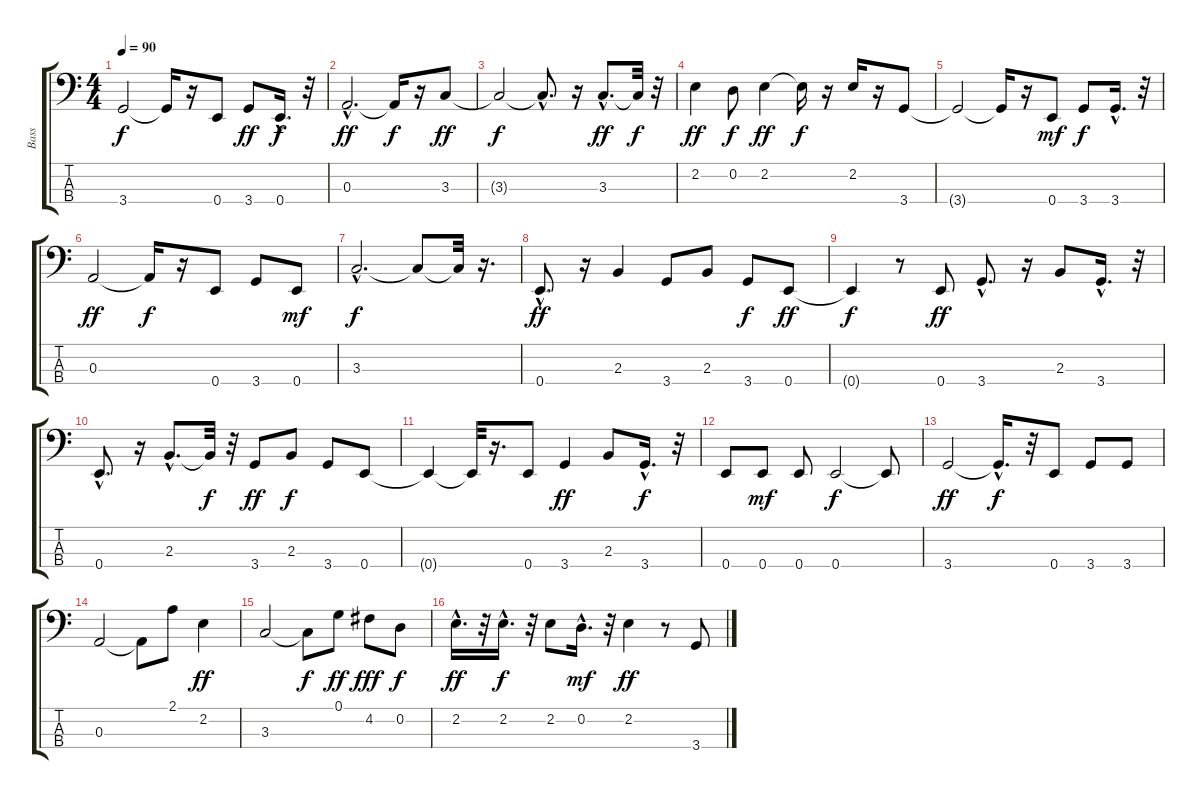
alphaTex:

\track ("Bass" "Bass") {instrument electricbasspick}
\staff {score tabs}
\tuning (G2 D2 A1 E1) {hide}
\ts (4 4)
\tempo 90
\clef f4
\ks c
3.4{t}.2{dy f} 3.4{t}.16 r.16 0.4.8 3.4.8{dy ff} 0.4{hac}.16{d dy f} r.32 |
0.3{hac}.2{d dy ff} 0.3{t}.16{dy f} r.16 3.3.8{dy ff} |
3.3{t}.2{dy f} 3.3{hac t}.8{d} r.16 3.3{hac}.8{d dy ff} 3.3{t}.32{dy f} r.32 |
2.2.4{dy ff} 0.2.8{dy f} 2.2.4{dy ff} 2.2{t}.16{dy f} r.16 2.2.16 r.16 3.4.8 |
3.4{t}.2 3.4{t}.16 r.16 0.4.8{dy mf} 3.4.8{dy f} 3.4{hac}.16{d} r.32 |
0.3.2{dy ff} 0.3{t}.16{dy f} r.16 0.4.8 3.4.8 0.4.8{dy mf} |
3.3{hac}.2{d dy f} 3.3{t}.8 3.3{t}.32 r.16{d} |
0.4{hac}.8{d dy ff} r.16 2.3.4 3.4.8 2.3.8 3.4.8{dy f} 0.4.8{dy ff} |
0.4{t}.4{dy f} r.8 0.4.8{dy ff} 3.4{hac}.8{d} r.16 2.3.8 3.4{hac}.16{d} r.32 |
0.4{hac}.8{d} r.16 2.3{hac}.8{d} 2.3{t}.32{dy f} r.32 3.4.8{dy ff} 2.3.8{dy f} 3.4.8 0.4.8 |
0.4{t}.4 0.4{t}.32 r.16{d} 0.4.8 3.4.4{dy ff} 2.3.8 3.4{hac}.16{d dy f} r.32 |
0.4.8 0.4.8{dy mf} 0.4.8 0.4.2{dy f} 0.4{t}.8 |
3.4.2{dy ff} 3.4{hac t}.16{d dy f} r.32 0.4.8 3.4.8 3.4.8 |
0.3.2 0.3{t}.8 2.1.8 2.2.4{dy ff} |
3.3.2 3.3{t}.8{dy f} 0.1.8{dy ff} 4.2.8{dy fff} 0.2.8{dy f} |
2.2{hac}.16{d dy ff} r.32 2.2{hac}.16{d dy f} r.32 2.2.8 0.2{hac}.16{d dy mf} r.32 2.2.4{dy ff} r.8 3.4.8
